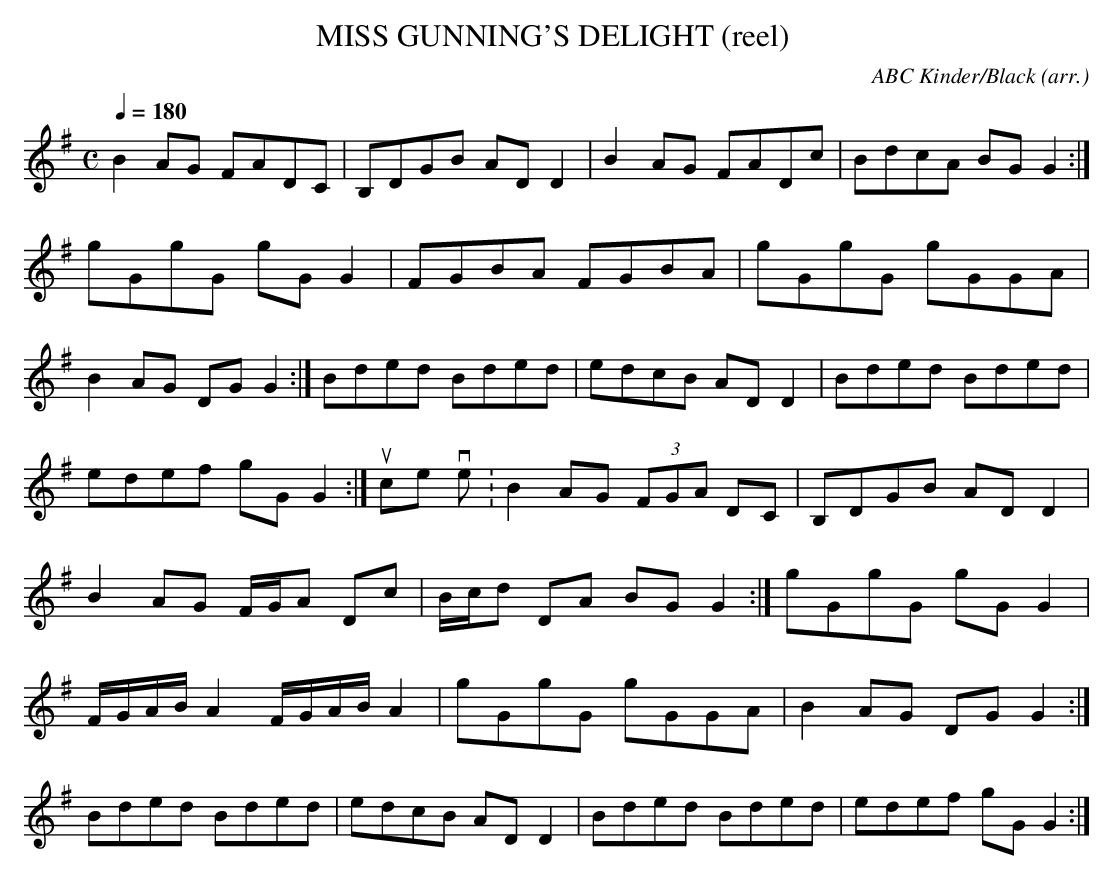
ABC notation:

X:1
T:MISS GUNNING'S DELIGHT (reel) \
C:ABC Kinder/Black (arr.)\
M:C % source=2/4\
L:1/8\
Q:1/4=180\
K:G\
B2AG FADC|B,DGB ADD2|B2AG FADc|BdcA BGG2:|\
gGgG gG G2|FGBA FGBA|gGgG gGGA|B2AG DGG2:|\
Bded Bded|edcB ADD2|Bded Bded|edef gGG2:|\
\
source version:\
B2AG (3FGA DC|B,DGB AD D2|B2AG F/G/A Dc|B/c/d DA BGG2:|\
gGgG gG G2|F/G/A/B/ A2 F/G/A/B/ A2|gGgG gGGA|B2AG DGG2:|\
Bded Bded|edcB ADD2|Bded Bded|edef gGG2:|\
\
\
\
